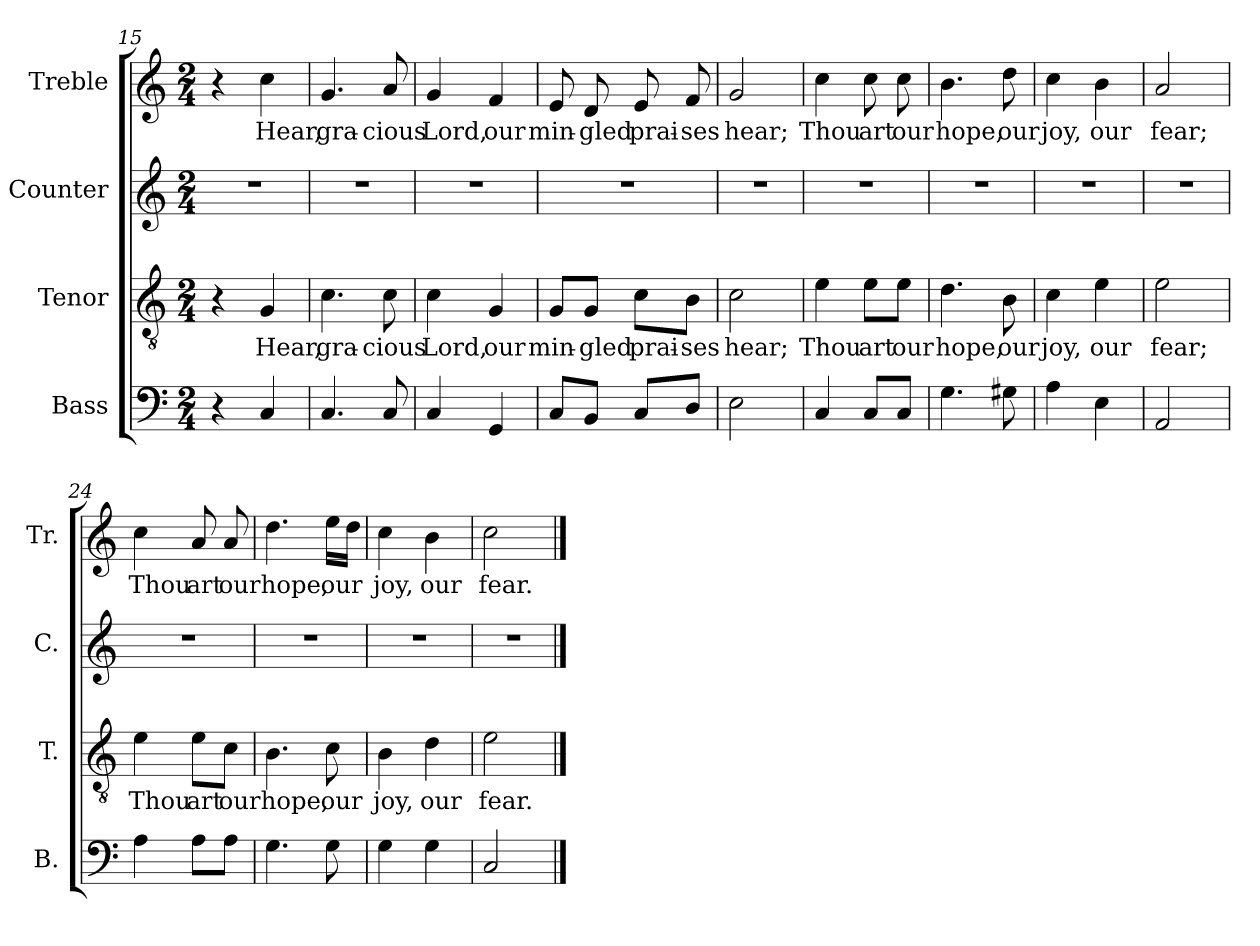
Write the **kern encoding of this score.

**kern	**kern	**text	**kern	**kern	**text
*part4	*part3	*part3	*part2	*part1	*part1
*staff4	*staff3	*staff3	*staff2	*staff1	*staff1
*I"Bass	*I"Tenor	*	*I"Counter	*I"Treble	*
*I'B.	*I'T.	*	*I'C.	*I'Tr.	*
!!LO:LB:g=z
*clefF4	*clefGv2	*	*clefG2	*clefG2	*
*k[]	*k[]	*	*k[]	*k[]	*
*M2/4	*M2/4	*	*M2/4	*M2/4	*
=15	=15	=15	=15	=15	=15
4r	4r	.	2r	4r	.
4C/	4G/	Hear,	.	4cc\	Hear,
=16	=16	=16	=16	=16	=16
4.C/	4.c\	gra-	2r	4.g/	gra-
8C/	8c\	-cious	.	8a/	-cious
=17	=17	=17	=17	=17	=17
4C/	4c\	Lord,	2r	4g/	Lord,
4GG/	4G/	our	.	4f/	our
=18	=18	=18	=18	=18	=18
8C/L	8G/L	min-	2r	8e/	min-
8BB/J	8G/J	-gled	.	8d/	-gled
8C/L	8c\L	prai-	.	8e/	prai-
8D/J	8B\J	-ses	.	8f/	-ses
=19	=19	=19	=19	=19	=19
2E\	2c\	hear;	2r	2g/	hear;
=20	=20	=20	=20	=20	=20
4C/	4e\	Thou	2r	4cc\	Thou
8C/L	8e\L	art	.	8cc\	art
8C/J	8e\J	our	.	8cc\	our
=21	=21	=21	=21	=21	=21
4.G\	4.d\	hope,	2r	4.b\	hope,
8G#X\	8B\	our	.	8dd\	our
=22	=22	=22	=22	=22	=22
4A\	4c\	joy,	2r	4cc\	joy,
4E\	4e\	our	.	4b\	our
=23	=23	=23	=23	=23	=23
2AA/	2e\	fear;	2r	2a/	fear;
=24	=24	=24	=24	=24	=24
4A\	4e\	Thou	2r	4cc\	Thou
8A\L	8e\L	art	.	8a/	art
8A\J	8c\J	our	.	8a/	our
=25	=25	=25	=25	=25	=25
4.G\	4.B\	hope,	2r	4.dd\	hope,
8G\	8c\	our	.	16ee\LL	our
.	.	.	.	16dd\JJ	.
=26	=26	=26	=26	=26	=26
4G\	4B\	joy,	2r	4cc\	joy,
4G\	4d\	our	.	4b\	our
=27	=27	=27	=27	=27	=27
2C/	2e\	fear.	2r	2cc\	fear.
==	==	==	==	==	==
*-	*-	*-	*-	*-	*-
